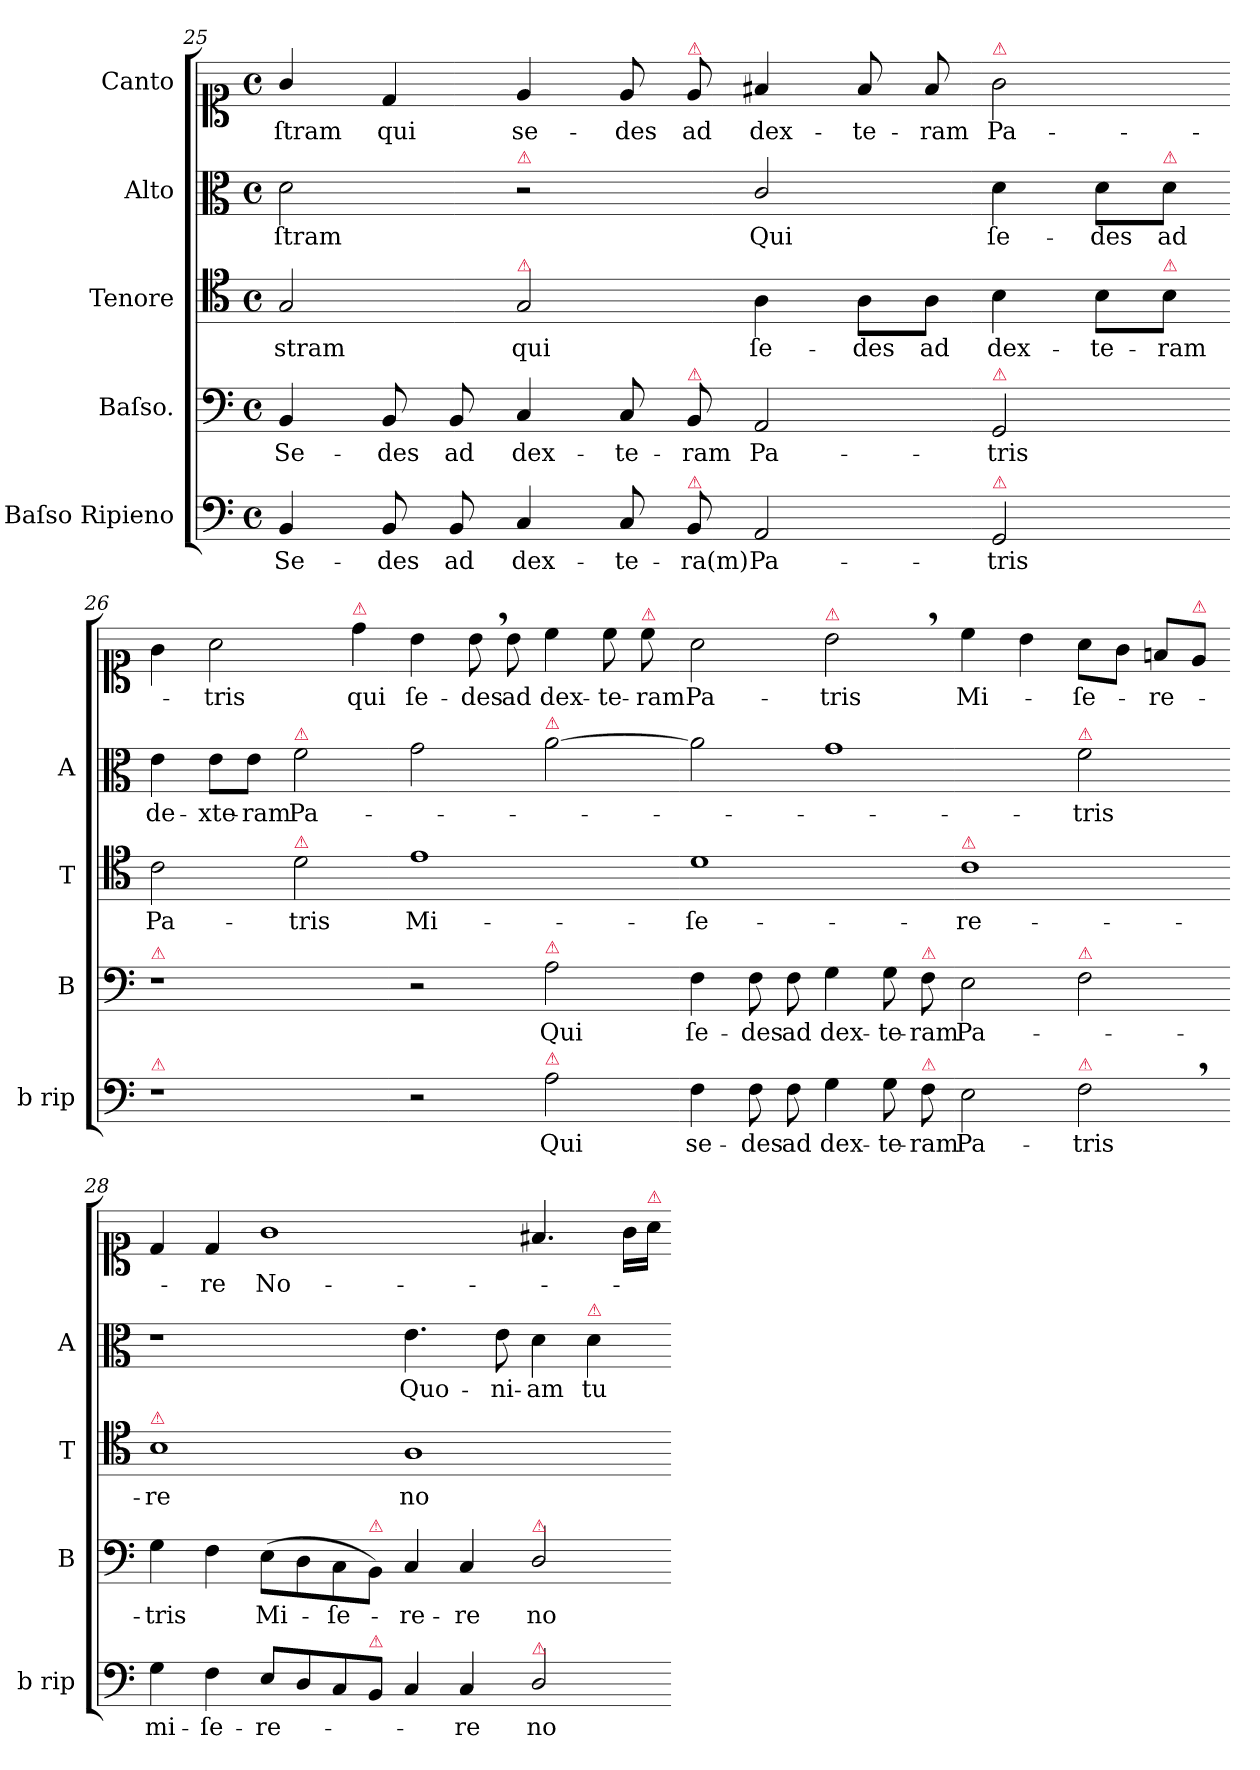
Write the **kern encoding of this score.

**kern	**text	**kern	**text	**kern	**text	**kern	**text	**kern	**text
*part5	*part5	*part4	*part4	*part3	*part3	*part2	*part2	*part1	*part1
*staff5	*staff5	*staff4	*staff4	*staff3	*staff3	*staff2	*staff2	*staff1	*staff1
*I"Baſso Ripieno	*	*I"Baſso.	*	*I"Tenore	*	*I"Alto	*	*I"Canto	*
*I'b rip	*	*I'B	*	*I'T	*	*I'A	*	*	*
*clefF4	*	*clefF4	*	*clefC4	*	*clefC3	*	*clefC1	*
*k[]	*	*k[]	*	*k[]	*	*k[]	*	*k[]	*
*C:	*	*C:	*	*C:	*	*C:	*	*C:	*
*M2/1	*	*M2/1	*	*M2/1	*	*M2/1	*	*M2/1	*
*met(c)	*	*met(c)	*	*met(c)	*	*met(c)	*	*met(c)	*
=25	=25	=25	=25	=25	=25	=25	=25	=25	=25
4BB/	Se-	4BB/	Se-	2G/	-stram	2d\	-ſtram	4g/	-ſtram
8BB/	-des	8BB/	-des	.	.	.	.	4d/	qui
8BB/	ad	8BB/	ad	.	.	.	.	.	.
!	!	!	!	!	!	!LO:TX:a:color=crimson:t=⚠	!	!	!
!	!	!	!	!LO:TX:a:color=crimson:t=⚠	!	!	!	!	!
4C/	dex-	4C/	dex-	2G/	qui	2r	.	4e/	se-
8C/	-te-	8C/	-te-	.	.	.	.	8e/	-des
!	!	!	!	!	!	!	!	!LO:TX:a:color=crimson:t=⚠	!
!	!	!LO:TX:a:color=crimson:t=⚠	!	!	!	!	!	!	!
!LO:TX:a:color=crimson:t=⚠	!	!	!	!	!	!	!	!	!
8BB/	-ra(m)	8BB/	-ram	.	.	.	.	8e/	ad
2AA/	Pa-	2AA/	Pa-	4A\	ſe-	2c/	Qui	4f#X/	dex-
.	.	.	.	8A\L	-des	.	.	8f#/	-te-
.	.	.	.	8A\J	ad	.	.	8f#/	-ram
!	!	!	!	!	!	!	!	!LO:TX:a:color=crimson:t=⚠	!
!	!	!LO:TX:a:color=crimson:t=⚠	!	!	!	!	!	!	!
!LO:TX:a:color=crimson:t=⚠	!	!	!	!	!	!	!	!	!
2GG/	-tris	2GG/	-tris	4B\	dex-	4d\	ſe-	2g\	Pa-
.	.	.	.	8B\L	-te-	8d\L	-des	.	.
!	!	!	!	!	!	!LO:TX:a:color=crimson:t=⚠	!	!	!
!	!	!	!	!LO:TX:a:color=crimson:t=⚠	!	!	!	!	!
.	.	.	.	8B\J	-ram	8d\J	ad	.	.
=26-	=26-	=26-	=26-	=26-	=26-	=26-	=26-	=26-	=26-
!	!	!LO:TX:a:color=crimson:t=⚠	!	!	!	!	!	!	!
!LO:TX:a:color=crimson:t=⚠	!	!	!	!	!	!	!	!	!
1r	.	1r	.	2c\	Pa-	4e\	de-	4g!\	.
.	.	.	.	.	.	8e\L	-xte-	2a\	-tris
.	.	.	.	.	.	8e\J	-ram	.	.
!	!	!	!	!	!	!LO:TX:a:color=crimson:t=⚠	!	!	!
!	!	!	!	!LO:TX:a:color=crimson:t=⚠	!	!	!	!	!
.	.	.	.	2d\	-tris	2f\	Pa-	.	.
!	!	!	!	!	!	!	!	!LO:TX:a:color=crimson:t=⚠	!
.	.	.	.	.	.	.	.	4dd\	qui
2r	.	2r	.	1e\	Mi-	2g\	.	4b\	ſe-
.	.	.	.	.	.	.	.	8b,<\	-des
.	.	.	.	.	.	.	.	8b\	ad
!	!	!	!	!	!	!LO:TX:a:color=crimson:t=⚠	!	!	!
!	!	!LO:TX:a:color=crimson:t=⚠	!	!	!	!	!	!	!
!LO:TX:a:color=crimson:t=⚠	!	!	!	!	!	!	!	!	!
2A\	Qui	2A\	Qui	.	.	[2a\	.	4cc\	dex-
.	.	.	.	.	.	.	.	8cc\	-te-
!	!	!	!	!	!	!	!	!LO:TX:a:color=crimson:t=⚠	!
.	.	.	.	.	.	.	.	8cc\	-ram
=27-	=27-	=27-	=27-	=27-	=27-	=27-	=27-	=27-	=27-
4F\	se-	4F\	ſe-	1d\	-ſe-	2a\]	.	2a\	Pa-
8F\	-des	8F\	-des	.	.	.	.	.	.
8F\	ad	8F\	ad	.	.	.	.	.	.
!	!	!	!	!	!	!	!	!LO:TX:a:color=crimson:t=⚠	!
4G\	dex-	4G\	dex-	.	.	1g\	.	2b,\	-tris
8G\	-te-	8G\	-te-	.	.	.	.	.	.
!	!	!LO:TX:a:color=crimson:t=⚠	!	!	!	!	!	!	!
!LO:TX:a:color=crimson:t=⚠	!	!	!	!	!	!	!	!	!
8F\	-ram	8F\	-ram	.	.	.	.	.	.
!	!	!	!	!LO:TX:a:color=crimson:t=⚠	!	!	!	!	!
2E\	Pa-	2E\	Pa-	1c\	-re-	.	.	4cc\	Mi-
.	.	.	.	.	.	.	.	4b\	.
!	!	!	!	!	!	!LO:TX:a:color=crimson:t=⚠	!	!	!
!	!	!LO:TX:a:color=crimson:t=⚠	!	!	!	!	!	!	!
!LO:TX:a:color=crimson:t=⚠	!	!	!	!	!	!	!	!	!
2F,<\	-tris	2F\	.	.	.	2f\	-tris	8a\L	-ſe-
.	.	.	.	.	.	.	.	8g\J	.
.	.	.	.	.	.	.	.	8fn/L	-re-
!	!	!	!	!	!	!	!	!LO:TX:a:color=crimson:t=⚠	!
.	.	.	.	.	.	.	.	8e/J	.
=28-	=28-	=28-	=28-	=28-	=28-	=28-	=28-	=28-	=28-
!	!	!	!	!LO:TX:a:color=crimson:t=⚠	!	!	!	!	!
4G\	mi-	4G\	-tris	1B\	-re	1r	.	4d/	.
4F\	ſe-	4F\	.	.	.	.	.	4d/	-re
8E/L	-re-	(8E\L	Mi-	.	.	.	.	1g\	No-
8D/	.	8D\	.	.	.	.	.	.	.
8C/	.	8C\	-ſe-	.	.	.	.	.	.
!	!	!LO:TX:a:color=crimson:t=⚠	!	!	!	!	!	!	!
!LO:TX:a:color=crimson:t=⚠	!	!	!	!	!	!	!	!	!
8BB/J	.	8BB\J)	.	.	.	.	.	.	.
4C/	.	4C/	-re-	1A\	no-	4.e\	Quo-	.	.
4C/	-re	4C/	-re	.	.	.	.	.	.
.	.	.	.	.	.	8e\	-ni-	.	.
!	!	!LO:TX:a:color=crimson:t=⚠	!	!	!	!	!	!	!
!LO:TX:a:color=crimson:t=⚠	!	!	!	!	!	!	!	!	!
2D/	no-	2D/	no-	.	.	4d\	-am	4.f#X/	.
!	!	!	!	!	!	!LO:TX:a:color=crimson:t=⚠	!	!	!
.	.	.	.	.	.	4d\	tu	.	.
.	.	.	.	.	.	.	.	16g\LL	.
!	!	!	!	!	!	!	!	!LO:TX:a:color=crimson:t=⚠	!
.	.	.	.	.	.	.	.	16a\JJ	.
=-	=-	=-	=-	=-	=-	=-	=-	=-	=-
*-	*-	*-	*-	*-	*-	*-	*-	*-	*-
